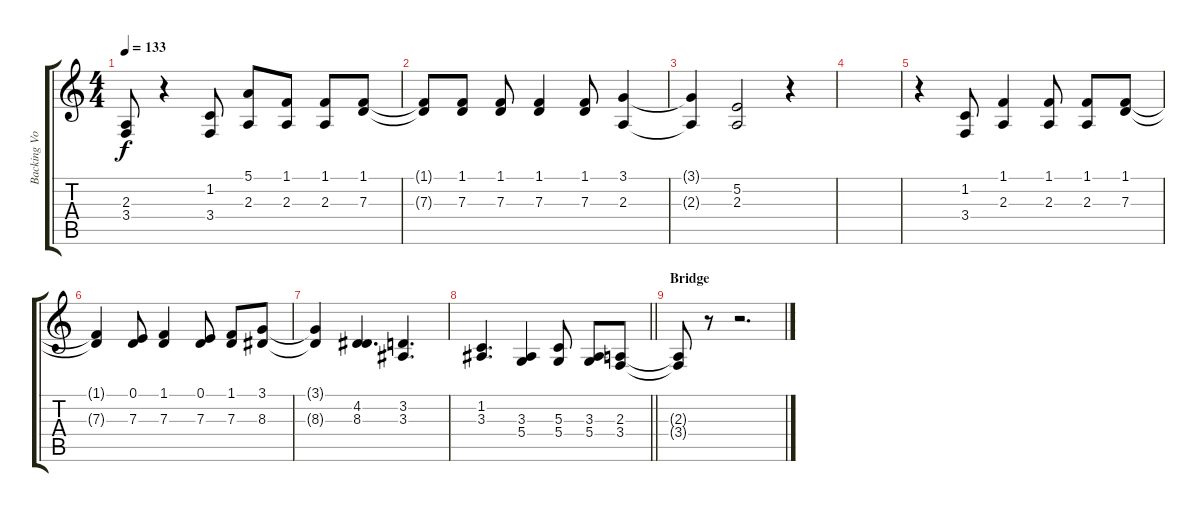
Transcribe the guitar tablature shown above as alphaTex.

\track ("Backing Vocals" "Backing Vo") {instrument clarinet}
\staff {score tabs}
\tuning (E4 B3 G3 D3 A2 E2) {hide}
\ts (4 4)
\tempo 133
\clef g2
\ks c
(2.3{t} 3.4{t}).8{dy f} r.4 (1.2 3.4).8 (5.1 2.3).8 (1.1 2.3).8 (1.1 2.3).8 (1.1 7.3).8 |
(1.1{t} 7.3{t}).8 (1.1 7.3).8 (1.1 7.3).8 (1.1 7.3).4 (1.1 7.3).8 (3.1 2.3).4 |
(3.1{t} 2.3{t}).4 (5.2 2.3).2 r.4 |
|
r.4 (1.2 3.4).8 (1.1 2.3).4 (1.1 2.3).8 (1.1 2.3).8 (1.1 7.3).8 |
(1.1{t} 7.3{t}).4 (0.1 7.3).8 (1.1 7.3).4 (0.1 7.3).8 (1.1 7.3).8 (3.1 8.3).8 |
(3.1{t} 8.3{t}).4 (4.2 8.3).4{d} (3.2 3.3).4{d} |
\barLineRight lightlight
(1.2 3.3).4{d} (3.3 5.4).4 (5.3 5.4).8 (3.3 5.4).8 (2.3 3.4).8 |
\section ("" "Bridge")
(2.3{t} 3.4{t}).8 r.8 r.2{d}
